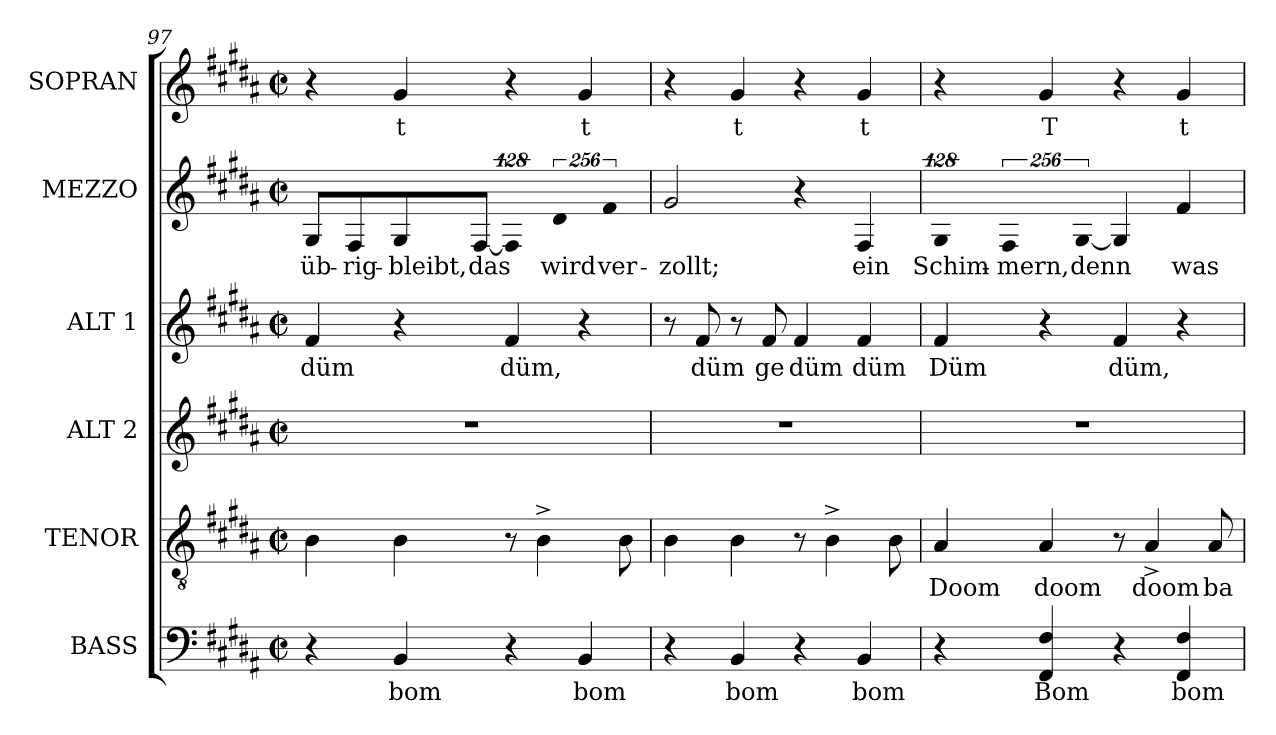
**kern	**text	**kern	**text	**kern	**kern	**text	**kern	**text	**kern	**text
*part6	*part6	*part5	*part5	*part4	*part3	*part3	*part2	*part2	*part1	*part1
*staff6	*staff6	*staff5	*staff5	*staff4	*staff3	*staff3	*staff2	*staff2	*staff1	*staff1
*I"BASS	*	*I"TENOR	*	*I"ALT 2	*I"ALT 1	*	*I"MEZZO	*	*I"SOPRAN	*
*I'B	*	*I'T	*	*I'A2	*I'A1	*	*	*	*I'S	*
*clefF4	*	*clefGv2	*	*clefG2	*clefG2	*	*clefG2	*	*clefG2	*
*	*	*ITrd7c12	*	*	*	*	*	*	*	*
*k[f#c#g#d#a#]	*	*k[f#c#g#d#a#]	*	*k[f#c#g#d#a#]	*k[f#c#g#d#a#]	*	*k[f#c#g#d#a#]	*	*k[f#c#g#d#a#]	*
*B:	*	*B:	*	*B:	*B:	*	*B:	*	*B:	*
*M2/2	*	*M2/2	*	*M2/2	*M2/2	*	*M2/2	*	*M2/2	*
*met(c|)	*	*met(c|)	*	*met(c|)	*met(c|)	*	*met(c|)	*	*met(c|)	*
=97	=97	=97	=97	=97	=97	=97	=97	=97	=97	=97
!	!	!	!	!	!	!LO:LY:b:color=#000000	!	!	!	!
!	!	!	!	!	!	!	!	!LO:LY:b:color=#000000	!	!
4r	.	4BBi\	.	1r	4f#i/	düm	8G#i/L	üb-	4r	.
!	!	!	!	!	!	!	!	!LO:LY:b:color=#000000	!	!
.	.	.	.	.	.	.	8F#i/	-rig-	.	.
!	!LO:LY:b:color=#000000	!	!	!	!	!	!	!	!	!
!	!	!	!	!	!	!	!	!LO:LY:b:color=#000000	!	!
!	!	!	!	!	!	!	!	!	!	!LO:LY:b:color=#000000
4BBi/	bom	4BBi\	.	.	4r	.	8G#i/	-bleibt,	4g#i/	t
!	!	!	!	!	!	!	!	!LO:LY:b:color=#000000	!	!
.	.	.	.	.	.	.	[<8F#i/J	das	.	.
!	!	!	!	!	!	!LO:LY:b:color=#000000	!LO:N:vis=4	!	!	!
4r	.	8r	.	.	4f#i/	düm,	512%85F#i/]	.	4r	.
.	.	4BB^i\	.	.	.	.	.	.	.	.
!	!	!	!	!	!	!	!LO:N:vis=4	!	!	!
!	!	!	!	!	!	!	!	!LO:LY:b:color=#000000	!	!
.	.	.	.	.	.	.	1024%171d#i/	wird	.	.
!	!LO:LY:b:color=#000000	!	!	!	!	!	!	!	!	!
!	!	!	!	!	!	!	!	!	!	!LO:LY:b:color=#000000
4BBi/	bom	.	.	.	4r	.	.	.	4g#i/	t
!	!	!	!	!	!	!	!LO:N:vis=4	!	!	!
!	!	!	!	!	!	!	!	!LO:LY:b:color=#000000	!	!
.	.	.	.	.	.	.	1024%171f#i/	ver-	.	.
.	.	8BBi\	.	.	.	.	.	.	.	.
=98	=98	=98	=98	=98	=98	=98	=98	=98	=98	=98
!	!	!	!	!	!	!	!	!LO:LY:b:color=#000000	!	!
4r	.	4BBi\	.	1r	8r	.	2g#i/	-zollt;	4r	.
!	!	!	!	!	!	!LO:LY:b:color=#000000	!	!	!	!
.	.	.	.	.	8f#i/	düm	.	.	.	.
!	!LO:LY:b:color=#000000	!	!	!	!	!	!	!	!	!
!	!	!	!	!	!	!	!	!	!	!LO:LY:b:color=#000000
4BBi/	bom	4BBi\	.	.	8r	.	.	.	4g#i/	t
!	!	!	!	!	!	!LO:LY:b:color=#000000	!	!	!	!
.	.	.	.	.	8f#i/	ge	.	.	.	.
!	!	!	!	!	!	!LO:LY:b:color=#000000	!	!	!	!
4r	.	8r	.	.	4f#i/	düm	4r	.	4r	.
.	.	4BB^i\	.	.	.	.	.	.	.	.
!	!LO:LY:b:color=#000000	!	!	!	!	!	!	!	!	!
!	!	!	!	!	!	!LO:LY:b:color=#000000	!	!	!	!
!	!	!	!	!	!	!	!	!LO:LY:b:color=#000000	!	!
!	!	!	!	!	!	!	!	!	!	!LO:LY:b:color=#000000
4BBi/	bom	.	.	.	4f#i/	düm	4F#i/	ein	4g#i/	t
.	.	8BBi\	.	.	.	.	.	.	.	.
!!LO:PB:g=z
=99	=99	=99	=99	=99	=99	=99	=99	=99	=99	=99
!	!	!	!LO:LY:b:color=#000000	!	!	!	!	!	!	!
!	!	!	!	!	!	!LO:LY:b:color=#000000	!LO:N:vis=4	!	!	!
!	!	!	!	!	!	!	!	!LO:LY:b:color=#000000	!	!
4r	.	4AA#i/	Doom	1r	4f#i/	Düm	512%85G#i/	Schim-	4r	.
!	!	!	!	!	!	!	!LO:N:vis=4	!	!	!
!	!	!	!	!	!	!	!	!LO:LY:b:color=#000000	!	!
.	.	.	.	.	.	.	1024%171F#i/	-mern,	.	.
!	!LO:LY:b:color=#000000	!	!	!	!	!	!	!	!	!
!	!	!	!LO:LY:b:color=#000000	!	!	!	!	!	!	!
!	!	!	!	!	!	!	!	!	!	!LO:LY:b:color=#000000
4FF#i/ 4F#i	Bom	4AA#i/	doom	.	4r	.	.	.	4g#i/	T
!	!	!	!	!	!	!	!LO:N:vis=4	!	!	!
!	!	!	!	!	!	!	!	!LO:LY:b:color=#000000	!	!
.	.	.	.	.	.	.	[<1024%171G#i/	denn	.	.
!	!	!	!	!	!	!LO:LY:b:color=#000000	!	!	!	!
4r	.	8r	.	.	4f#i/	düm,	4G#i/]	.	4r	.
!	!	!	!LO:LY:b:color=#000000	!	!	!	!	!	!	!
.	.	4AA#^i/	doom	.	.	.	.	.	.	.
!	!LO:LY:b:color=#000000	!	!	!	!	!	!	!	!	!
!	!	!	!	!	!	!	!	!LO:LY:b:color=#000000	!	!
!	!	!	!	!	!	!	!	!	!	!LO:LY:b:color=#000000
4FF#i/ 4F#i	bom	.	.	.	4r	.	4f#i/	was	4g#i/	t
!	!	!	!LO:LY:b:color=#000000	!	!	!	!	!	!	!
.	.	8AA#i/	ba	.	.	.	.	.	.	.
=	=	=	=	=	=	=	=	=	=	=
*-	*-	*-	*-	*-	*-	*-	*-	*-	*-	*-
